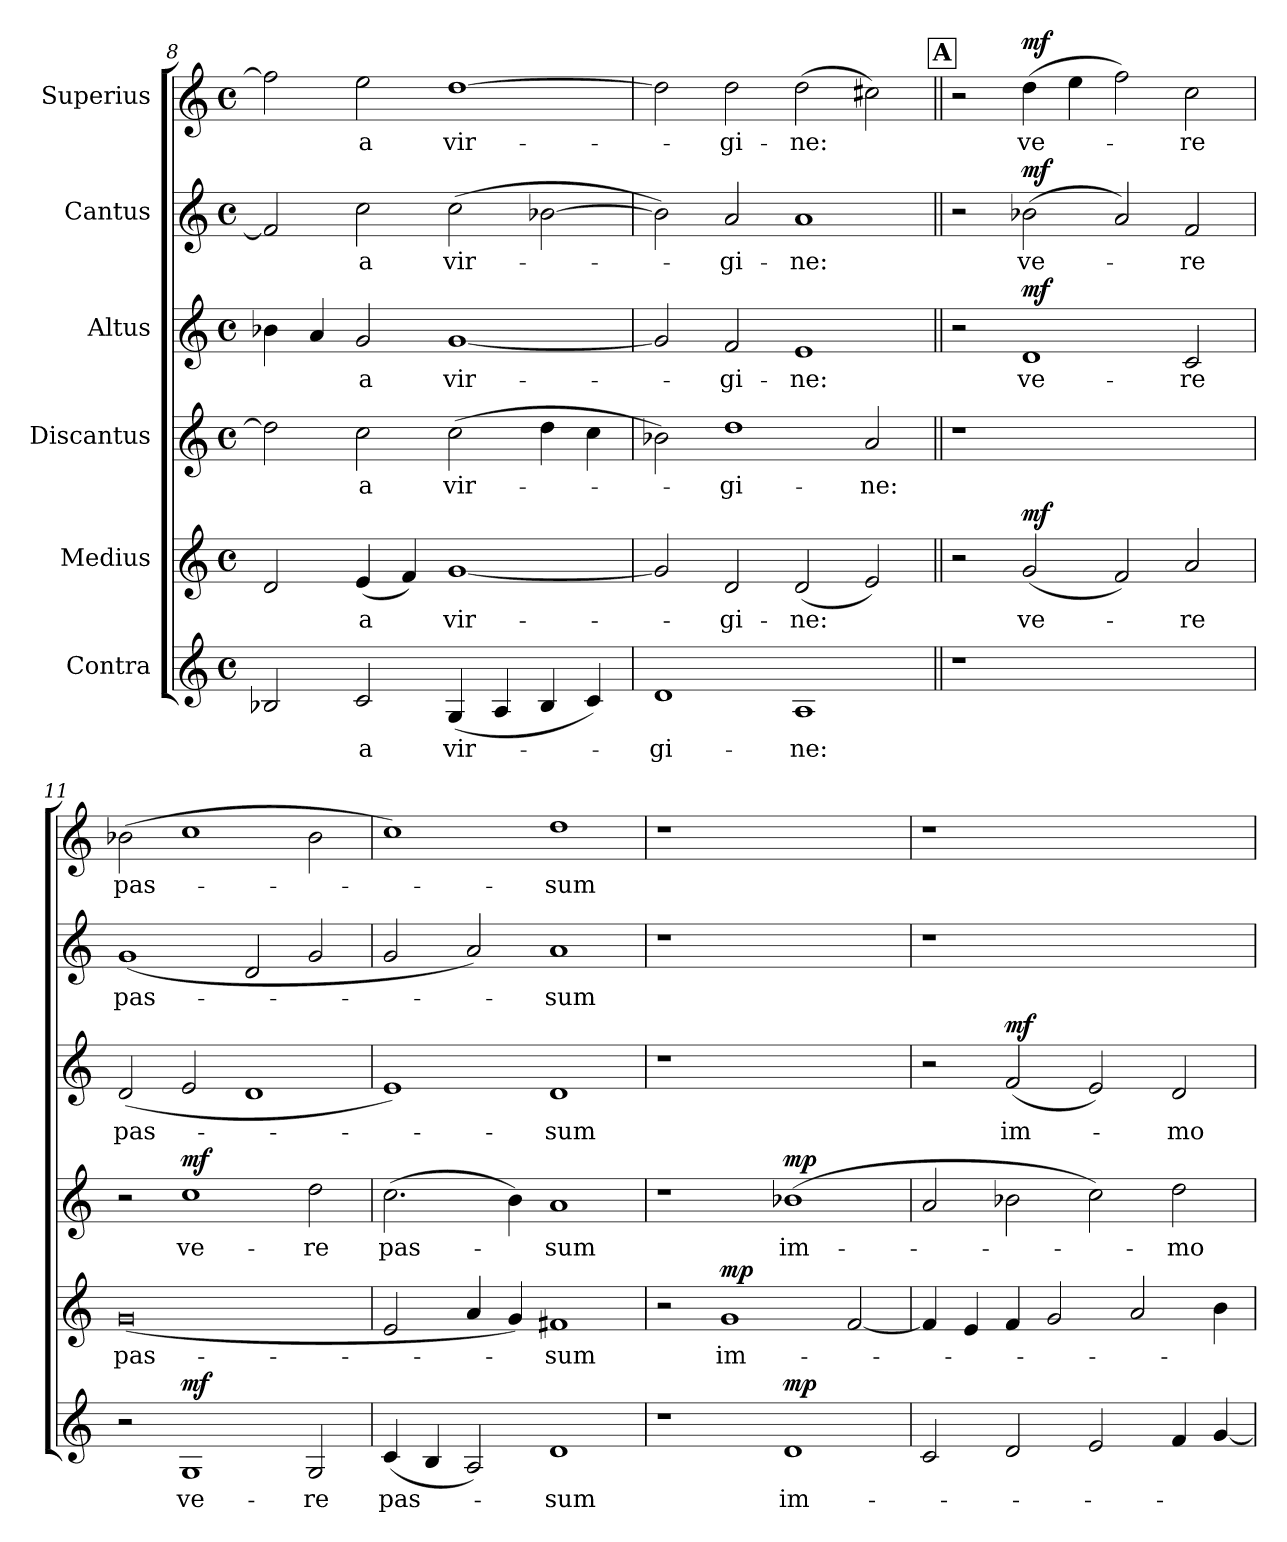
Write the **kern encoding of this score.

**kern	**text	**dynam	**kern	**text	**dynam	**kern	**text	**dynam	**kern	**text	**dynam	**kern	**text	**dynam	**kern	**text	**dynam
*part6	*part6	*part6	*part5	*part5	*part5	*part4	*part4	*part4	*part3	*part3	*part3	*part2	*part2	*part2	*part1	*part1	*part1
*staff6	*staff6	*staff6	*staff5	*staff5	*staff5	*staff4	*staff4	*staff4	*staff3	*staff3	*staff3	*staff2	*staff2	*staff2	*staff1	*staff1	*staff1
*I"Contra	*	*	*I"Medius	*	*	*I"Discantus	*	*	*I"Altus	*	*	*I"Cantus	*	*	*I"Superius	*	*
*clefG2	*	*	*clefG2	*	*	*clefG2	*	*	*clefG2	*	*	*clefG2	*	*	*clefG2	*	*
*k[]	*	*	*k[]	*	*	*k[]	*	*	*k[]	*	*	*k[]	*	*	*k[]	*	*
*C:	*	*	*C:	*	*	*C:	*	*	*C:	*	*	*C:	*	*	*C:	*	*
*M4/4	*	*	*M4/4	*	*	*M4/4	*	*	*M4/4	*	*	*M4/4	*	*	*M4/4	*	*
*met(c)	*	*	*met(c)	*	*	*met(c)	*	*	*met(c)	*	*	*met(c)	*	*	*met(c)	*	*
=8	=8	=8	=8	=8	=8	=8	=8	=8	=8	=8	=8	=8	=8	=8	=8	=8	=8
2B-X/	.	.	2d/	.	.	2dd\]	.	.	4b-X\	.	.	2f/]	.	.	2ff\]	.	.
.	.	.	.	.	.	.	.	.	4a/	.	.	.	.	.	.	.	.
!	!LO:LY:b	!	!	!LO:LY:b	!	!	!LO:LY:b	!	!	!LO:LY:b	!	!	!LO:LY:b	!	!	!LO:LY:b	!
2c/	-a	.	(<4e/	-a	.	2cc\	-a	.	2g/	-a	.	2cc\	-a	.	2ee\	-a	.
.	.	.	4f/)	.	.	.	.	.	.	.	.	.	.	.	.	.	.
!	!LO:LY:b	!	!	!LO:LY:b	!	!	!LO:LY:b	!	!	!LO:LY:b	!	!	!LO:LY:b	!	!	!LO:LY:b	!
(<4G/	vir-	.	[1g	vir-	.	(>2cc\	vir-	.	[1g	vir-	.	(>2cc\	vir-	.	[1dd	vir-	.
4A/	.	.	.	.	.	.	.	.	.	.	.	.	.	.	.	.	.
4B-/	.	.	.	.	.	4dd\	.	.	.	.	.	[2b-X\	.	.	.	.	.
4c/)	.	.	.	.	.	4cc\	.	.	.	.	.	.	.	.	.	.	.
=9	=9	=9	=9	=9	=9	=9	=9	=9	=9	=9	=9	=9	=9	=9	=9	=9	=9
!	!LO:LY:b	!	!	!	!	!	!	!	!	!	!	!	!	!	!	!	!
1d	-gi-	.	2g/]	.	.	2b-X\)	.	.	2g/]	.	.	2b-\])	.	.	2dd\]	.	.
!	!	!	!	!LO:LY:b	!	!	!LO:LY:b	!	!	!LO:LY:b	!	!	!LO:LY:b	!	!	!LO:LY:b	!
.	.	.	2d/	-gi-	.	1dd	-gi-	.	2f/	-gi-	.	2a/	-gi-	.	2dd\	-gi-	.
!	!LO:LY:b	!	!	!LO:LY:b	!	!	!	!	!	!LO:LY:b	!	!	!LO:LY:b	!	!	!LO:LY:b	!
1A	-ne:	.	(<2d/	-ne:	.	.	.	.	1e	-ne:	.	1a	-ne:	.	(>2dd\	-ne:	.
!	!	!	!	!	!	!	!LO:LY:b	!	!	!	!	!	!	!	!	!	!
.	.	.	2e/)	.	.	2a/	-ne:	.	.	.	.	.	.	.	2cc#X\)	.	.
!!LO:REH:place=s1:a:B:fs=9.3:t=A
=10||	=10||	=10||	=10||	=10||	=10||	=10||	=10||	=10||	=10||	=10||	=10||	=10||	=10||	=10||	=10||	=10||	=10||
1r	.	.	2r	.	.	1r	.	.	2r	.	.	2r	.	.	2r	.	.
!	!	!	!	!LO:LY:b	!LO:DY:a	!	!	!	!	!LO:LY:b	!LO:DY:a	!	!LO:LY:b	!LO:DY:a	!	!LO:LY:b	!LO:DY:a
.	.	.	(<2g/	ve-	mf	.	.	.	1d	ve-	mf	(>2b-X\	ve-	mf	(>4dd\	ve-	mf
.	.	.	.	.	.	.	.	.	.	.	.	.	.	.	4ee\	.	.
1ryy	.	.	2f/)	.	.	1ryy	.	.	.	.	.	2a/)	.	.	2ff\)	.	.
!	!	!	!	!LO:LY:b	!	!	!	!	!	!LO:LY:b	!	!	!LO:LY:b	!	!	!LO:LY:b	!
.	.	.	2a/	-re	.	.	.	.	2c/	-re	.	2f/	-re	.	2cc\	-re	.
=11	=11	=11	=11	=11	=11	=11	=11	=11	=11	=11	=11	=11	=11	=11	=11	=11	=11
!	!	!	!	!LO:LY:b	!	!	!	!	!	!LO:LY:b	!	!	!LO:LY:b	!	!	!LO:LY:b	!
2r	.	.	(<0g	pas-	.	2r	.	.	(<2d/	pas-	.	(<1g	pas-	.	(>2b-X\	pas-	.
!	!LO:LY:b	!LO:DY:a	!	!	!	!	!LO:LY:b	!LO:DY:a	!	!	!	!	!	!	!	!	!
1G	ve-	mf	.	.	.	1cc	ve-	mf	2e/	.	.	.	.	.	1cc	.	.
.	.	.	.	.	.	.	.	.	1d	.	.	2d/	.	.	.	.	.
!	!LO:LY:b	!	!	!	!	!	!LO:LY:b	!	!	!	!	!	!	!	!	!	!
2G/	-re	.	.	.	.	2dd\	-re	.	.	.	.	2g/	.	.	2b-\	.	.
!!LO:LB:g=z
=12	=12	=12	=12	=12	=12	=12	=12	=12	=12	=12	=12	=12	=12	=12	=12	=12	=12
!	!LO:LY:b	!	!	!	!	!	!LO:LY:b	!	!	!	!	!	!	!	!	!	!
(<4c/	pas-	.	2e/	.	.	(>2.cc\	pas-	.	1e)	.	.	2g/	.	.	1cc)	.	.
4B/	.	.	.	.	.	.	.	.	.	.	.	.	.	.	.	.	.
2A/)	.	.	4a/	.	.	.	.	.	.	.	.	2a/)	.	.	.	.	.
.	.	.	4g/)	.	.	4b\)	.	.	.	.	.	.	.	.	.	.	.
!	!LO:LY:b	!	!	!LO:LY:b	!	!	!LO:LY:b	!	!	!LO:LY:b	!	!	!LO:LY:b	!	!	!LO:LY:b	!
1d	-sum	.	1f#X	-sum	.	1a	-sum	.	1d	-sum	.	1a	-sum	.	1dd	-sum	.
=13	=13	=13	=13	=13	=13	=13	=13	=13	=13	=13	=13	=13	=13	=13	=13	=13	=13
1r	.	.	2r	.	.	1r	.	.	1r	.	.	1r	.	.	1r	.	.
!	!	!	!	!LO:LY:b	!LO:DY:a	!	!	!	!	!	!	!	!	!	!	!	!
.	.	.	1g	im-	mp	.	.	.	.	.	.	.	.	.	.	.	.
!	!LO:LY:b	!LO:DY:a	!	!	!	!	!LO:LY:b	!LO:DY:a	!	!	!	!	!	!	!	!	!
1d	im-	mp	.	.	.	(>1b-X	im-	mp	1ryy	.	.	1ryy	.	.	1ryy	.	.
.	.	.	[2f/	.	.	.	.	.	.	.	.	.	.	.	.	.	.
=14	=14	=14	=14	=14	=14	=14	=14	=14	=14	=14	=14	=14	=14	=14	=14	=14	=14
2c/	.	.	4f/]	.	.	2a/	.	.	2r	.	.	1r	.	.	1r	.	.
.	.	.	4e/	.	.	.	.	.	.	.	.	.	.	.	.	.	.
!	!	!	!	!	!	!	!	!	!	!LO:LY:b	!LO:DY:a	!	!	!	!	!	!
2d/	.	.	4f/	.	.	2b-X\	.	.	(<2f/	im-	mf	.	.	.	.	.	.
.	.	.	2g/	.	.	.	.	.	.	.	.	.	.	.	.	.	.
2e/	.	.	.	.	.	2cc\)	.	.	2e/)	.	.	1ryy	.	.	1ryy	.	.
.	.	.	2a/	.	.	.	.	.	.	.	.	.	.	.	.	.	.
!	!	!	!	!	!	!	!LO:LY:b	!	!	!LO:LY:b	!	!	!	!	!	!	!
4f/	.	.	.	.	.	2dd\	-mo-	.	2d/	-mo-	.	.	.	.	.	.	.
[4g/	.	.	4b\	.	.	.	.	.	.	.	.	.	.	.	.	.	.
=	=	=	=	=	=	=	=	=	=	=	=	=	=	=	=	=	=
*-	*-	*-	*-	*-	*-	*-	*-	*-	*-	*-	*-	*-	*-	*-	*-	*-	*-
